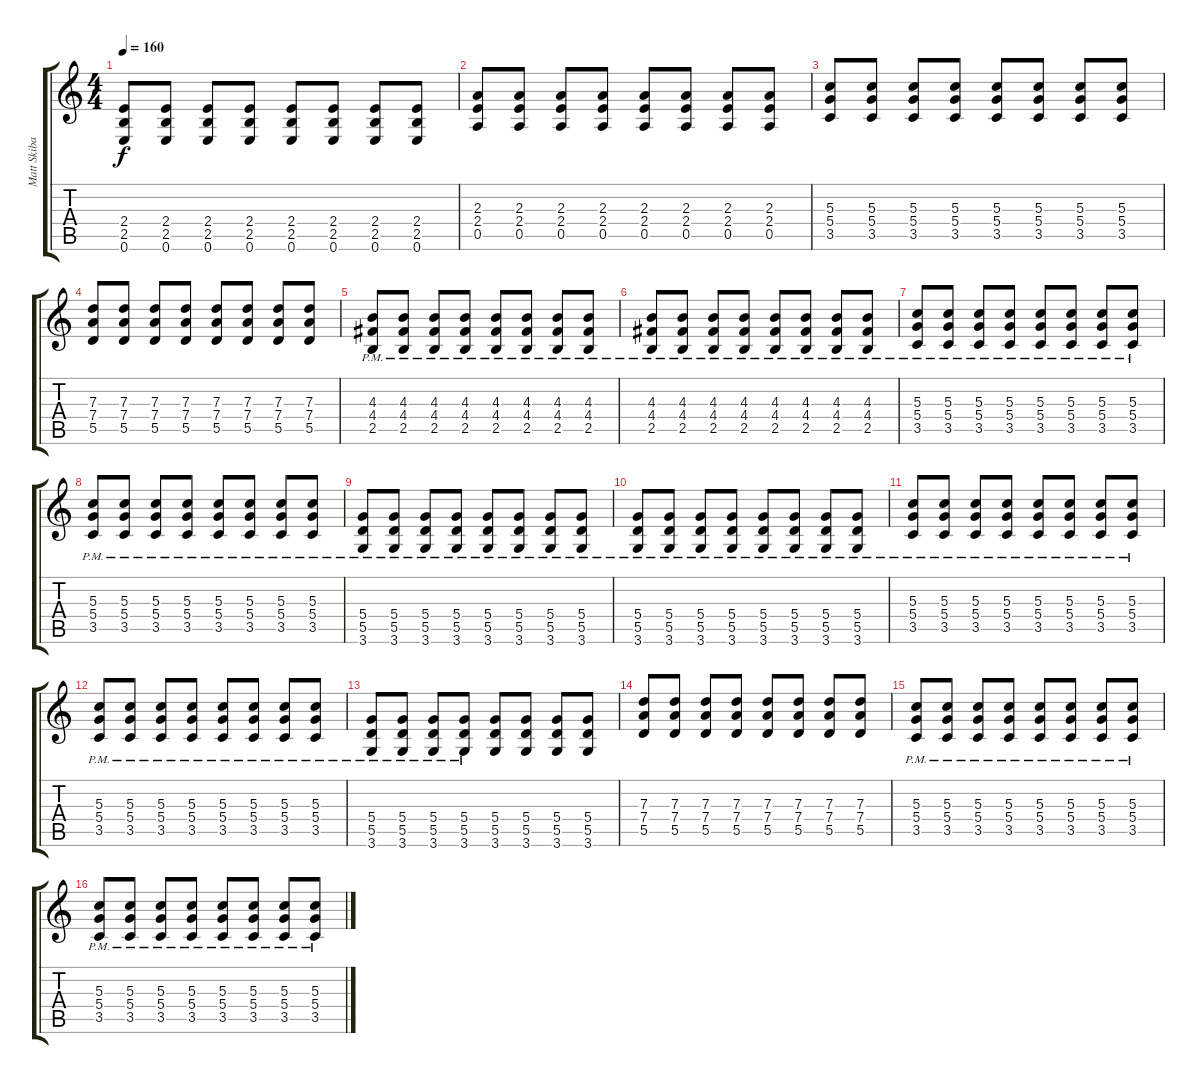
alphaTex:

\track ("Matt Skiba" "Matt Skiba") {instrument distortionguitar}
\staff {score tabs}
\tuning (E4 B3 G3 D3 A2 E2) {hide}
\ts (4 4)
\tempo 160
\clef g2
\ks c
(2.4 2.5 0.6).8{dy f} (2.4 2.5 0.6).8 (2.4 2.5 0.6).8 (2.4 2.5 0.6).8 (2.4 2.5 0.6).8 (2.4 2.5 0.6).8 (2.4 2.5 0.6).8 (2.4 2.5 0.6).8 |
(2.3 2.4 0.5).8 (2.3 2.4 0.5).8 (2.3 2.4 0.5).8 (2.3 2.4 0.5).8 (2.3 2.4 0.5).8 (2.3 2.4 0.5).8 (2.3 2.4 0.5).8 (2.3 2.4 0.5).8 |
(5.3 5.4 3.5).8 (5.3 5.4 3.5).8 (5.3 5.4 3.5).8 (5.3 5.4 3.5).8 (5.3 5.4 3.5).8 (5.3 5.4 3.5).8 (5.3 5.4 3.5).8 (5.3 5.4 3.5).8 |
(7.3 7.4 5.5).8 (7.3 7.4 5.5).8 (7.3 7.4 5.5).8 (7.3 7.4 5.5).8 (7.3 7.4 5.5).8 (7.3 7.4 5.5).8 (7.3 7.4 5.5).8 (7.3 7.4 5.5).8 |
(4.3{pm} 4.4{pm} 2.5{pm}).8 (4.3{pm} 4.4{pm} 2.5{pm}).8 (4.3{pm} 4.4{pm} 2.5{pm}).8 (4.3{pm} 4.4{pm} 2.5{pm}).8 (4.3{pm} 4.4{pm} 2.5{pm}).8 (4.3{pm} 4.4{pm} 2.5{pm}).8 (4.3{pm} 4.4{pm} 2.5{pm}).8 (4.3{pm} 4.4{pm} 2.5{pm}).8 |
(4.3{pm} 4.4{pm} 2.5{pm}).8 (4.3{pm} 4.4{pm} 2.5{pm}).8 (4.3{pm} 4.4{pm} 2.5{pm}).8 (4.3{pm} 4.4{pm} 2.5{pm}).8 (4.3{pm} 4.4{pm} 2.5{pm}).8 (4.3{pm} 4.4{pm} 2.5{pm}).8 (4.3{pm} 4.4{pm} 2.5{pm}).8 (4.3{pm} 4.4{pm} 2.5{pm}).8 |
(5.3{pm} 5.4{pm} 3.5{pm}).8 (5.3{pm} 5.4{pm} 3.5{pm}).8 (5.3{pm} 5.4{pm} 3.5{pm}).8 (5.3{pm} 5.4{pm} 3.5{pm}).8 (5.3{pm} 5.4{pm} 3.5{pm}).8 (5.3{pm} 5.4{pm} 3.5{pm}).8 (5.3{pm} 5.4{pm} 3.5{pm}).8 (5.3{pm} 5.4{pm} 3.5{pm}).8 |
(5.3{pm} 5.4{pm} 3.5{pm}).8 (5.3{pm} 5.4{pm} 3.5{pm}).8 (5.3{pm} 5.4{pm} 3.5{pm}).8 (5.3{pm} 5.4{pm} 3.5{pm}).8 (5.3{pm} 5.4{pm} 3.5{pm}).8 (5.3{pm} 5.4{pm} 3.5{pm}).8 (5.3{pm} 5.4{pm} 3.5{pm}).8 (5.3{pm} 5.4{pm} 3.5{pm}).8 |
(5.4{pm} 5.5{pm} 3.6{pm}).8 (5.4{pm} 5.5{pm} 3.6{pm}).8 (5.4{pm} 5.5{pm} 3.6{pm}).8 (5.4{pm} 5.5{pm} 3.6{pm}).8 (5.4{pm} 5.5{pm} 3.6{pm}).8 (5.4{pm} 5.5{pm} 3.6{pm}).8 (5.4{pm} 5.5{pm} 3.6{pm}).8 (5.4{pm} 5.5{pm} 3.6{pm}).8 |
(5.4{pm} 5.5{pm} 3.6{pm}).8 (5.4{pm} 5.5{pm} 3.6{pm}).8 (5.4{pm} 5.5{pm} 3.6{pm}).8 (5.4{pm} 5.5{pm} 3.6{pm}).8 (5.4{pm} 5.5{pm} 3.6{pm}).8 (5.4{pm} 5.5{pm} 3.6{pm}).8 (5.4{pm} 5.5{pm} 3.6{pm}).8 (5.4{pm} 5.5{pm} 3.6{pm}).8 |
(5.3{pm} 5.4{pm} 3.5{pm}).8 (5.3{pm} 5.4{pm} 3.5{pm}).8 (5.3{pm} 5.4{pm} 3.5{pm}).8 (5.3{pm} 5.4{pm} 3.5{pm}).8 (5.3{pm} 5.4{pm} 3.5{pm}).8 (5.3{pm} 5.4{pm} 3.5{pm}).8 (5.3{pm} 5.4{pm} 3.5{pm}).8 (5.3{pm} 5.4{pm} 3.5{pm}).8 |
(5.3{pm} 5.4{pm} 3.5{pm}).8 (5.3{pm} 5.4{pm} 3.5{pm}).8 (5.3{pm} 5.4{pm} 3.5{pm}).8 (5.3{pm} 5.4{pm} 3.5{pm}).8 (5.3{pm} 5.4{pm} 3.5{pm}).8 (5.3{pm} 5.4{pm} 3.5{pm}).8 (5.3{pm} 5.4{pm} 3.5{pm}).8 (5.3{pm} 5.4{pm} 3.5{pm}).8 |
(5.4{pm} 5.5{pm} 3.6{pm}).8 (5.4{pm} 5.5{pm} 3.6{pm}).8 (5.4{pm} 5.5{pm} 3.6{pm}).8 (5.4{pm} 5.5{pm} 3.6{pm}).8 (5.4 5.5 3.6).8 (5.4 5.5 3.6).8 (5.4 5.5 3.6).8 (5.4 5.5 3.6).8 |
(7.3 7.4 5.5).8 (7.3 7.4 5.5).8 (7.3 7.4 5.5).8 (7.3 7.4 5.5).8 (7.3 7.4 5.5).8 (7.3 7.4 5.5).8 (7.3 7.4 5.5).8 (7.3 7.4 5.5).8 |
(5.3{pm} 5.4{pm} 3.5{pm}).8 (5.3{pm} 5.4{pm} 3.5{pm}).8 (5.3{pm} 5.4{pm} 3.5{pm}).8 (5.3{pm} 5.4{pm} 3.5{pm}).8 (5.3{pm} 5.4{pm} 3.5{pm}).8 (5.3{pm} 5.4{pm} 3.5{pm}).8 (5.3{pm} 5.4{pm} 3.5{pm}).8 (5.3{pm} 5.4{pm} 3.5{pm}).8 |
(5.3{pm} 5.4{pm} 3.5{pm}).8 (5.3{pm} 5.4{pm} 3.5{pm}).8 (5.3{pm} 5.4{pm} 3.5{pm}).8 (5.3{pm} 5.4{pm} 3.5{pm}).8 (5.3{pm} 5.4{pm} 3.5{pm}).8 (5.3{pm} 5.4{pm} 3.5{pm}).8 (5.3{pm} 5.4{pm} 3.5{pm}).8 (5.3{pm} 5.4{pm} 3.5{pm}).8
